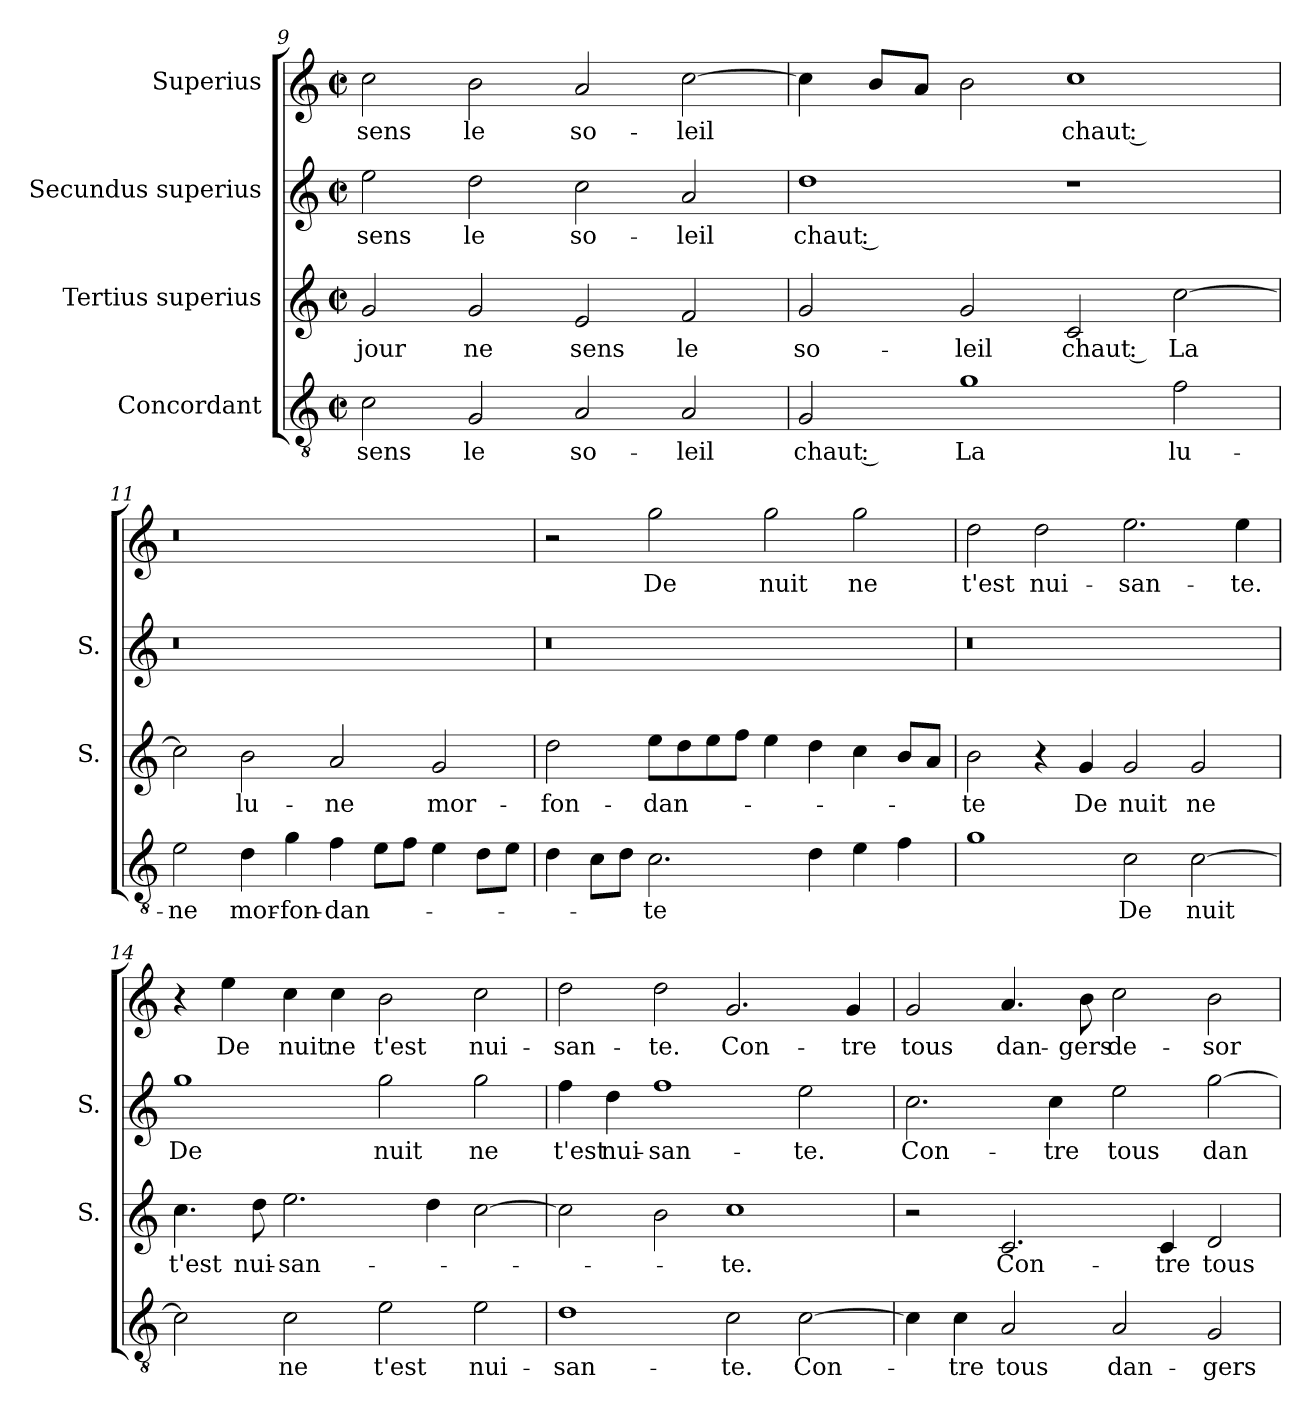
**kern	**text	**kern	**text	**kern	**text	**kern	**text
*part4	*part4	*part3	*part3	*part2	*part2	*part1	*part1
*staff4	*staff4	*staff3	*staff3	*staff2	*staff2	*staff1	*staff1
*I"Concordant	*	*I"Tertius superius	*	*I"Secundus superius	*	*I"Superius	*
*	*	*I'S.	*	*I'S.	*	*	*
*clefGv2	*	*clefG2	*	*clefG2	*	*clefG2	*
*ITrd7c12	*	*	*	*	*	*	*
*k[]	*	*k[]	*	*k[]	*	*k[]	*
*C:	*	*C:	*	*C:	*	*C:	*
*M2/2	*	*M2/2	*	*M2/2	*	*M2/2	*
*met(c|)	*	*met(c|)	*	*met(c|)	*	*met(c|)	*
=9	=9	=9	=9	=9	=9	=9	=9
2C\	sens	2g/	jour	2ee\	sens	2cc\	sens
2GG/	le	2g/	ne	2dd\	le	2b\	le
2AA/	so-	2e/	sens	2cc\	so-	2a/	so-
2AA/	-leil	2f/	le	2a/	-leil	[2cc\	-leil
!!LO:LB:g=z
=10	=10	=10	=10	=10	=10	=10	=10
2GG/	chaut :	2g/	so-	1dd\	chaut :	4cc\]	.
.	.	.	.	.	.	8b/L	.
.	.	.	.	.	.	8a/J	.
1G\	La	2g/	-leil	.	.	2b\	.
.	.	2c/	chaut :	1r	.	1cc\	chaut :
2F\	lu-	[2cc\	La	.	.	.	.
=11	=11	=11	=11	=11	=11	=11	=11
!	!	!	!	!LO:N:vis=0	!	!LO:N:vis=0	!
2E\	-ne	2cc\]	.	1r	.	1r	.
4D\	mor-	2b\	lu-	.	.	.	.
4G\	-fon-	.	.	.	.	.	.
4F\	-dan-	2a/	-ne	1ryy	.	1ryy	.
8E\L	.	.	.	.	.	.	.
8F\J	.	.	.	.	.	.	.
4E\	.	2g/	mor-	.	.	.	.
8D\L	.	.	.	.	.	.	.
8E\J	.	.	.	.	.	.	.
=12	=12	=12	=12	=12	=12	=12	=12
!	!	!	!	!LO:N:vis=0	!	!	!
4D\	.	2dd\	-fon-	1r	.	2r	.
8C\L	.	.	.	.	.	.	.
8D\J	.	.	.	.	.	.	.
2.C\	-te	8ee\L	-dan-	.	.	2gg\	De
.	.	8dd\	.	.	.	.	.
.	.	8ee\	.	.	.	.	.
.	.	8ff\J	.	.	.	.	.
.	.	4ee\	.	1ryy	.	2gg\	nuit
4D\	.	4dd\	.	.	.	.	.
4E\	.	4cc\	.	.	.	2gg\	ne
4F\	.	8b/L	.	.	.	.	.
.	.	8a/J	.	.	.	.	.
=13	=13	=13	=13	=13	=13	=13	=13
!	!	!	!	!LO:N:vis=0	!	!	!
1G\	.	2b\	-te	1r	.	2dd\	t'est
.	.	4r	.	.	.	2dd\	nui-
.	.	4g/	De	.	.	.	.
2C\	De	2g/	nuit	1ryy	.	2.ee\	-san-
[2C\	nuit	2g/	ne	.	.	.	.
.	.	.	.	.	.	4ee\	-te.
!!LO:LB:g=z
=14	=14	=14	=14	=14	=14	=14	=14
2C\]	.	4.cc\	t'est	1gg\	De	4r	.
.	.	.	.	.	.	4ee\	De
.	.	8dd\	nui-	.	.	.	.
2C\	ne	2.ee\	-san-	.	.	4cc\	nuit
.	.	.	.	.	.	4cc\	ne
2E\	t'est	.	.	2gg\	nuit	2b\	t'est
.	.	4dd\	.	.	.	.	.
2E\	nui-	[2cc\	.	2gg\	ne	2cc\	nui-
=15	=15	=15	=15	=15	=15	=15	=15
1D\	-san-	2cc\]	.	4ff\	t'est	2dd\	-san-
.	.	.	.	4dd\	nui-	.	.
.	.	2b\	.	1ff\	-san-	2dd\	-te.
2C\	-te.	1cc\	-te.	.	.	2.g/	Con-
[2C\	Con-	.	.	2ee\	-te.	.	.
.	.	.	.	.	.	4g/	-tre
=16	=16	=16	=16	=16	=16	=16	=16
4C\]	.	2r	.	2.cc\	Con-	2g/	tous
4C\	-tre	.	.	.	.	.	.
2AA/	tous	2.c/	Con-	.	.	4.a/	dan-
.	.	.	.	4cc\	-tre	.	.
.	.	.	.	.	.	8b\	-gers
2AA/	dan-	.	.	2ee\	tous	2cc\	de-
.	.	4c/	-tre	.	.	.	.
2GG/	-gers	2d/	tous	[2gg\	dan-	2b\	-sor-
=	=	=	=	=	=	=	=
*-	*-	*-	*-	*-	*-	*-	*-
